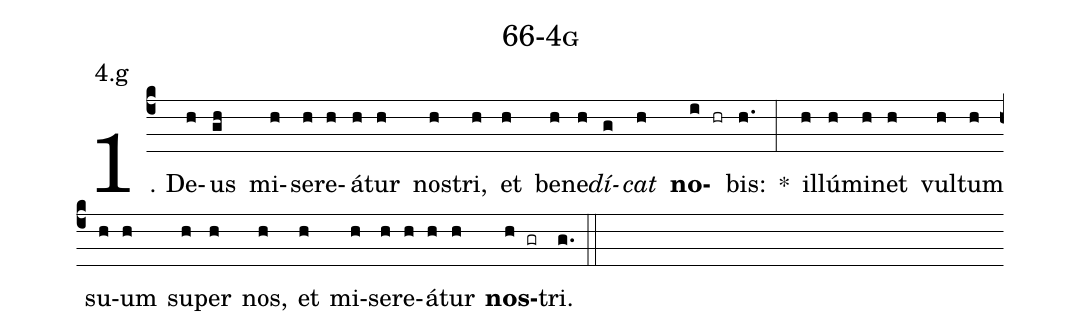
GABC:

name: 66-4g;
annotation: 4.g;
%%
(c4)1. De(h)us(gh) mi(h)se(h)re(h)á(h)tur(h) nos(h)tri,(h) et(h) be(h)ne(h)<i>dí</i>(g)<i>cat</i>(h) <b>no</b>(i hr)bis:(h.) *(:) il(h)lú(h)mi(h)net(h) vul(h)tum(h) su(h)um(h) su(h)per(h) nos,(h) et(h) mi(h)se(h)re(h)á(h)tur(h) <b>nos</b>(h gr)tri.(g.) (::)
